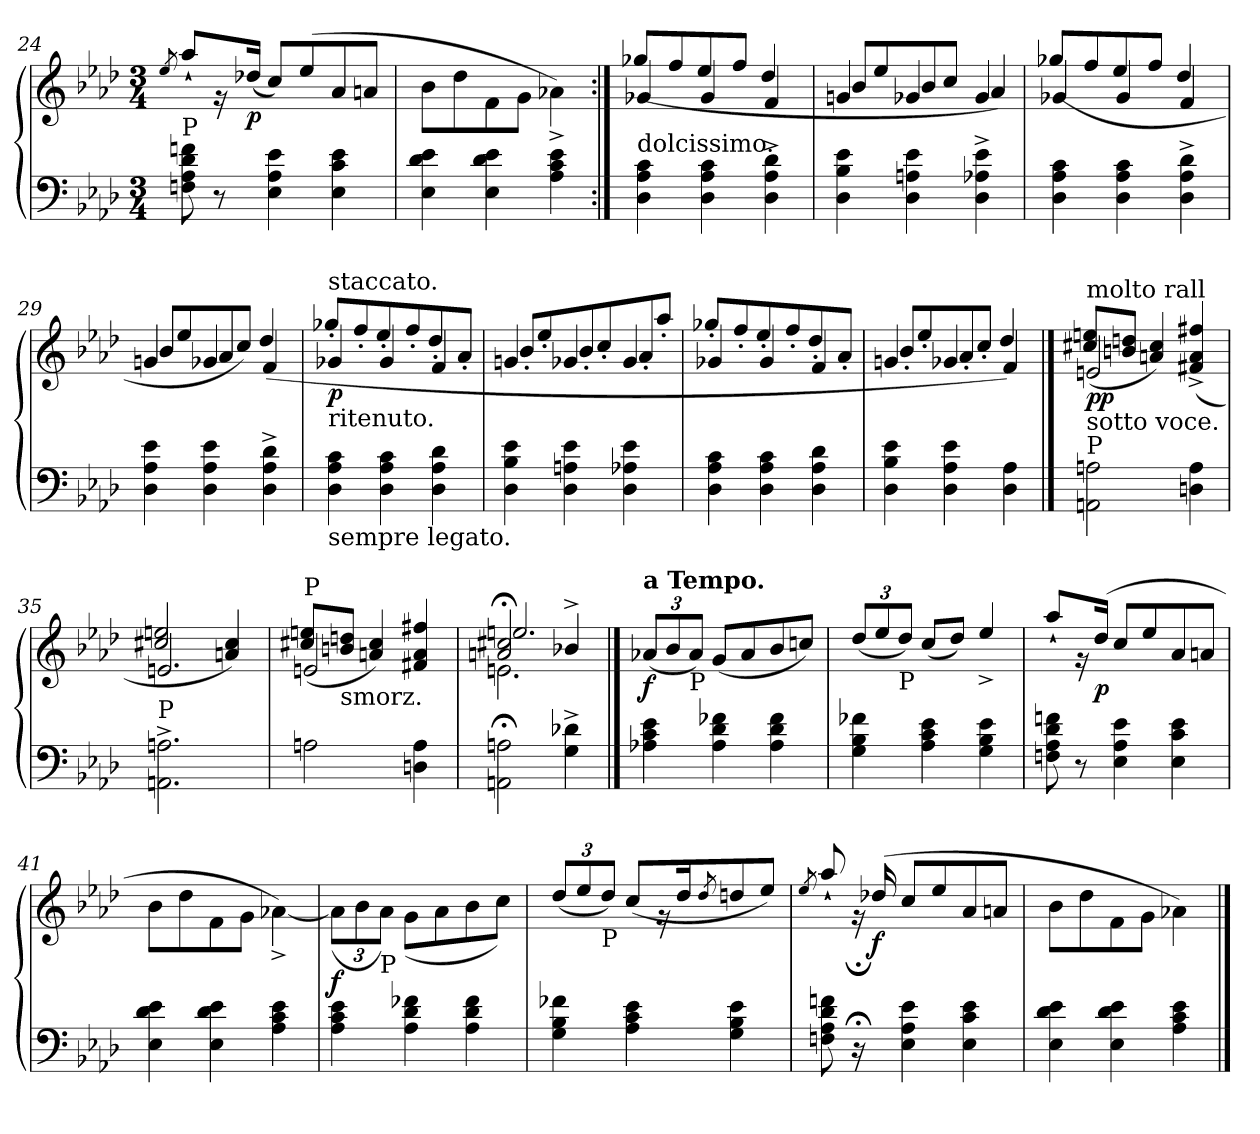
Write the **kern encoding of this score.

**kern	**kern	**dynam
*part1	*part1	*part1
*staff2	*staff1	*staff1/2
*clefF4	*clefG2	*
*k[b-e-a-d-]	*k[b-e-a-d-]	*
*A-:	*A-:	*
*M3/4	*M3/4	*
=24	=24	=24
*	*^	*
.	.	8qee-/	.
!LO:TX:a:t=P	!	!	!
8Fn\ 8A-\ 8d-\ 8fn\	2.ryy	8aa-`/L	.
8r	.	16r	.
!	!	!	!LO:DY:b
.	.	(>16dd-X/Jk	p
4E-\ 4A-\ 4e-\	.	8cc/L)	.
.	.	(>8ee-/	.
4E-\ 4c\ 4e-\	.	8a-/	.
.	.	8an/J	.
=25	=25	=25	=25
4E-\ 4d-\ 4e-\	2.ryy	8b-\L	.
.	.	8dd-\	.
4E-\ 4d-\ 4e-\	.	8f\	.
.	.	8g\J	.
4A-\ 4c\ 4e-\	.	4a-X^\)	.
=26:|!	=26:|!	=26:|!	=26:|!
!LO:TX:a:t=dolcissimo.	!	!	!
4D-\ 4A-\ 4c\	4g-X/	(>8gg-X/L	.
.	.	8ff/	.
4D-\ 4A-\ 4c\	4g-/	8ee-/	.
.	.	8ff/J	.
4D-\^ 4A-\^ 4d-\^	4f/	4dd-/	.
=27	=27	=27	=27
4D-\ 4B-\ 4e-\	4gn/	8b-/L	.
.	.	8ee-/	.
4D-\ 4An\ 4e-\	4g-X/	8b-/	.
.	.	8cc/J	.
4D-\^ 4A-X\^ 4e-\^	4g-/	4a-/)	.
=28	=28	=28	=28
4D-\ 4A-\ 4c\	4g-X/	(>8gg-X/L	.
.	.	8ff/	.
4D-\ 4A-\ 4c\	4g-/	8ee-/	.
.	.	8ff/J	.
4D-\^ 4A-\^ 4d-\^	4f/	4dd-/	.
!!LO:LB:g=z	!!
=29	=29	=29	=29
4D-\ 4A-\ 4e-\	4gn/	8b-/L	.
.	.	8ee-/	.
4D-\ 4A-\ 4e-\	4g-X/	8a-/	.
.	.	8cc/J)	.
4D-\^ 4A-\^ 4d-\^	4f/	(>4dd-/	.
=30	=30	=30	=30
!	!LO:TX:a:t=staccato.	!	!
!	!LO:TX:b:t=ritenuto.	!	!
!LO:TX:b:t=sempre legato.	!	!	!
!	!	!	!LO:DY:b
4D-\ 4A-\ 4c\	4g-X/	8gg-X'/L	p
.	.	8ff'/	.
4D-\ 4A-\ 4c\	4g-/	8ee-'/	.
.	.	8ff'/	.
4D-\ 4A-\ 4d-\	4f/	8dd-'/	.
.	.	8a-'/J	.
=31	=31	=31	=31
4D-\ 4B-\ 4e-\	4gn/	8b-'/L	.
.	.	8ee-'/	.
4D-\ 4An\ 4e-\	4g-X/	8b-'/	.
.	.	8cc'/	.
4D-\ 4A-X\ 4e-\	4g-/	8a-'/	.
.	.	8aa-'/J	.
=32	=32	=32	=32
4D-\ 4A-\ 4c\	4g-X/	8gg-X'/L	.
.	.	8ff'/	.
4D-\ 4A-\ 4c\	4g-/	8ee-'/	.
.	.	8ff'/	.
4D-\ 4A-\ 4d-\	4f/	8dd-'/	.
.	.	8a-'/J	.
=33	=33	=33	=33
4D-\ 4B-\ 4e-\	4gn/	8b-'/L	.
.	.	8ee-'/	.
4D-\ 4A-\ 4e-\	4g-X/	8a-'/	.
.	.	8cc'/J	.
4D-\ 4A-\	4f/	4dd-/)	.
==34	==34	==34	==34
!	!LO:TX:a:t=molto rall	!	!
!LO:TX:a:t=P	!	!	!
!LO:TX:a:t=sotto voce.	!	!	!
!	!	!	!LO:DY:b
2AAn\ 2An\	2en/	(>8cc#X/ 8een/L	pp
.	.	8bn/ 8ddn/J	.
.	.	4an/ 4cc#/)	.
4Dn\ 4A\	4ryy	(>4f#X/^ 4a/^ 4ff#X/^	.
!!LO:LB:g=z	!!
=35	=35	=35	=35
!LO:TX:a:t=P	!	!	!
2.AAn\^ 2.An\^	2.en/	2cc#X/ 2een/	.
.	.	4an/ 4cc#/)	.
=36	=36	=36	=36
!	!LO:TX:a:t=P	!	!
2An\	2en/	(>8cc#X/ 8een/L	.
!	!	!LO:TX:b:t=smorz.	!
.	.	8bn/ 8ddn/J	.
.	.	4an/ 4cc#/)	.
4Dn\ 4A\	4ryy	4f#X/ 4a/ 4ff#X/	.
=37	=37	=37	=37
*	*	*^	*
2AAn\; 2An\;	2an/; 2cc#X/;	2.en\	2.een/	.
4G\^ 4d-X\^	4b-X^/	.	.	.
*	*	*v	*v	*
==38	==38	==38	==38
*	*	*Xbrackettup	*
!	!LO:TX:a:B:t=a Tempo.	!	!
!	!	!	!LO:DY:b
4A-X\ 4c\ 4e-\	2.ryy	(<12a-X/L	f
.	.	12b-/	.
!	!	!LO:TX:b:t=P	!
.	.	12a-/J)	.
4A-\ 4d-\ 4f-X\	.	(<8g/L	.
.	.	8a-/	.
4A-\ 4d-\ 4f-\	.	8b-/	.
.	.	8ccn/J)	.
=39	=39	=39	=39
4G\ 4B-\ 4f-X\	2.ryy	(>12dd-/L	.
.	.	12ee-/	.
!	!	!LO:TX:b:t=P	!
.	.	12dd-/J)	.
4A-\ 4c\ 4e-\	.	(>8cc/L	.
.	.	8dd-/J)	.
4G\ 4B-\ 4e-\	.	4ee-^/	.
=40	=40	=40	=40
8Fn\ 8A-\ 8d-\ 8fn\	2.ryy	8aa-`/L	.
8r	.	16r	.
!	!	!	!LO:DY:b
.	.	(>16dd-/Jk	p
4E-\ 4A-\ 4e-\	.	8cc/L	.
.	.	8ee-/	.
4E-\ 4c\ 4e-\	.	8a-/	.
.	.	8an/J	.
!!LO:LB:g=z	!!
=41	=41	=41	=41
4E-\ 4d-\ 4e-\	2.ryy	8b-\L	.
.	.	8dd-\	.
4E-\ 4d-\ 4e-\	.	8f\	.
.	.	8g\J	.
4A-\ 4c\ 4e-\	.	[4a-X^\)	.
=42	=42	=42	=42
!	!	!	!LO:DY:b
4A-\ 4c\ 4e-\	2.ryy	(>12a-\L]	f
.	.	12b-\	.
!	!	!LO:TX:b:t=P	!
.	.	12a-\J)	.
4A-\ 4d-\ 4f-X\	.	(>8g\L	.
.	.	8a-\	.
4A-\ 4d-\ 4f-\	.	8b-\	.
.	.	8cc\J)	.
=43	=43	=43	=43
4G\ 4B-\ 4f-X\	2.ryy	(>12dd-/L	.
.	.	12ee-/	.
!	!	!LO:TX:b:t=P	!
.	.	12dd-/J)	.
4A-\ 4c\ 4e-\	.	(>8cc/L	.
.	.	16r	.
.	.	16dd-/K	.
.	.	8qdd-/	.
4G\ 4B-\ 4e-\	.	8ddn/	.
.	.	8ee-/J)	.
=44	=44	=44	=44
.	.	8qee-/	.
8Fn\ 8A-\ 8d-\ 8fn\	2.ryy	8aa-`/	.
16r;	.	16r;	.
!	!	!	!LO:DY:b
16ryy	.	(>16dd-X/	f
4E-\ 4A-\ 4e-\	.	8cc/L	.
.	.	8ee-/	.
4E-\ 4c\ 4e-\	.	8a-/	.
.	.	8an/J	.
=45	=45	=45	=45
4E-\ 4d-\ 4e-\	2.ryy	8b-\L	.
.	.	8dd-\	.
4E-\ 4d-\ 4e-\	.	8f\	.
.	.	8g\J	.
4A-\ 4c\ 4e-\	.	4a-X\)	.
*	*v	*v	*
==	==	==
*-	*-	*-
